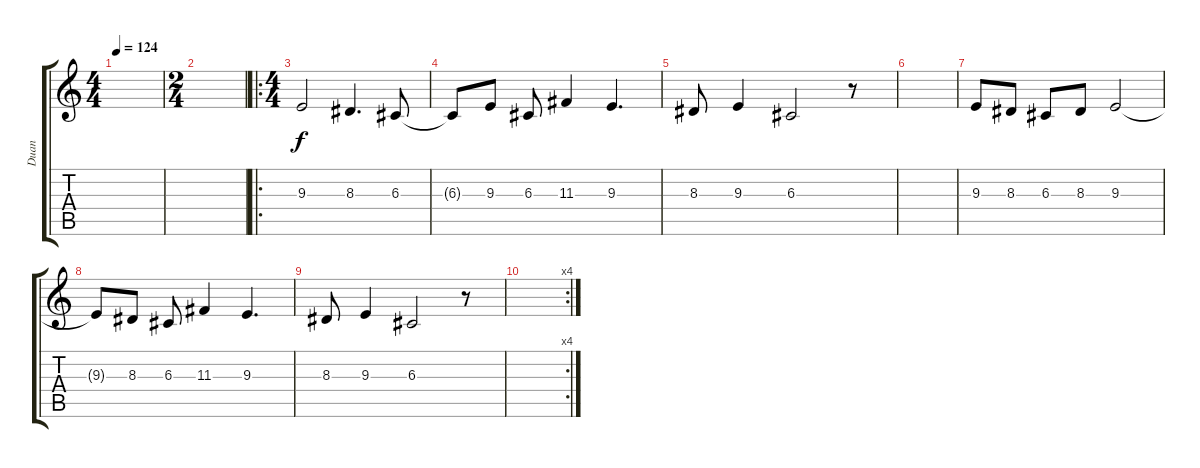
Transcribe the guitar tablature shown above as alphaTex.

\track ("Duan" "Duan") {instrument viola}
\staff {score tabs}
\tuning (E4 B3 G3 D3 A2 E2) {hide}
\ts (4 4)
\tempo 124
\clef g2
\ks c
|
\ts (2 4)
|
\ro
\ts (4 4)
9.3.2 8.3.4{d} 6.3.8 |
6.3{t}.8 9.3.8 6.3.8 11.3.4 9.3.4{d} |
8.3.8 9.3.4 6.3.2 r.8 |
|
9.3.8 8.3.8 6.3.8 8.3.8 9.3.2 |
9.3{t}.8 8.3.8 6.3.8 11.3.4 9.3.4{d} |
8.3.8 9.3.4 6.3.2 r.8 |
\rc 4
